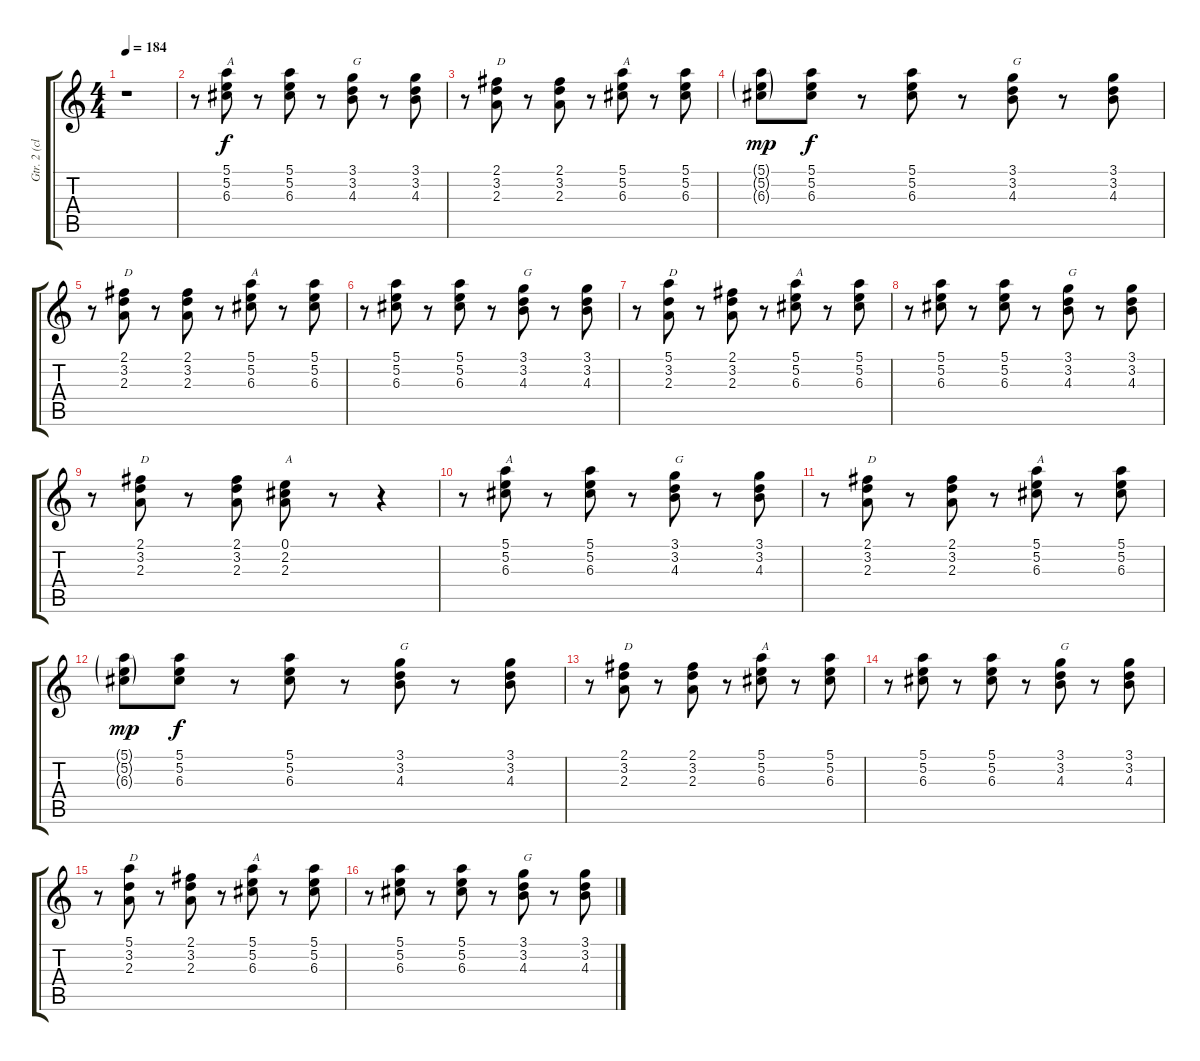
\track ("Gtr. 2 (clean)" "Gtr. 2 (cl") {instrument electricguitarclean}
\staff {score tabs}
\tuning (E4 B3 G3 D3 A2 E2) {hide}
\ts (4 4)
\tempo 184
\clef g2
\ks c
r.1{dy f instrument electricguitarclean} |
r.8 (5.1 5.2 6.3).8{txt "A"} r.8 (5.1 5.2 6.3).8 r.8 (3.1 3.2 4.3).8{txt "G"} r.8 (3.1 3.2 4.3).8 |
r.8 (2.1 3.2 2.3).8{txt "D"} r.8 (2.1 3.2 2.3).8 r.8 (5.1 5.2 6.3).8{txt "A"} r.8 (5.1 5.2 6.3).8 |
(5.1{g} 5.2{g} 6.3{g}).8{dy mp} (5.1 5.2 6.3).8{dy f} r.8 (5.1 5.2 6.3).8 r.8 (3.1 3.2 4.3).8{txt "G"} r.8 (3.1 3.2 4.3).8 |
r.8 (2.1 3.2 2.3).8{txt "D"} r.8 (2.1 3.2 2.3).8 r.8 (5.1 5.2 6.3).8{txt "A"} r.8 (5.1 5.2 6.3).8 |
r.8 (5.1 5.2 6.3).8 r.8 (5.1 5.2 6.3).8 r.8 (3.1 3.2 4.3).8{txt "G"} r.8 (3.1 3.2 4.3).8 |
r.8 (5.1 3.2 2.3).8{txt "D"} r.8 (2.1 3.2 2.3).8 r.8 (5.1 5.2 6.3).8{txt "A"} r.8 (5.1 5.2 6.3).8 |
r.8 (5.1 5.2 6.3).8 r.8 (5.1 5.2 6.3).8 r.8 (3.1 3.2 4.3).8{txt "G"} r.8 (3.1 3.2 4.3).8 |
r.8 (2.1 3.2 2.3).8{txt "D"} r.8 (2.1 3.2 2.3).8 (0.1 2.2 2.3).8{txt "A"} r.8 r.4 |
r.8 (5.1 5.2 6.3).8{txt "A"} r.8 (5.1 5.2 6.3).8 r.8 (3.1 3.2 4.3).8{txt "G"} r.8 (3.1 3.2 4.3).8 |
r.8 (2.1 3.2 2.3).8{txt "D"} r.8 (2.1 3.2 2.3).8 r.8 (5.1 5.2 6.3).8{txt "A"} r.8 (5.1 5.2 6.3).8 |
(5.1{g} 5.2{g} 6.3{g}).8{dy mp} (5.1 5.2 6.3).8{dy f} r.8 (5.1 5.2 6.3).8 r.8 (3.1 3.2 4.3).8{txt "G"} r.8 (3.1 3.2 4.3).8 |
r.8 (2.1 3.2 2.3).8{txt "D"} r.8 (2.1 3.2 2.3).8 r.8 (5.1 5.2 6.3).8{txt "A"} r.8 (5.1 5.2 6.3).8 |
r.8 (5.1 5.2 6.3).8 r.8 (5.1 5.2 6.3).8 r.8 (3.1 3.2 4.3).8{txt "G"} r.8 (3.1 3.2 4.3).8 |
r.8 (5.1 3.2 2.3).8{txt "D"} r.8 (2.1 3.2 2.3).8 r.8 (5.1 5.2 6.3).8{txt "A"} r.8 (5.1 5.2 6.3).8 |
r.8 (5.1 5.2 6.3).8 r.8 (5.1 5.2 6.3).8 r.8 (3.1 3.2 4.3).8{txt "G"} r.8 (3.1 3.2 4.3).8
